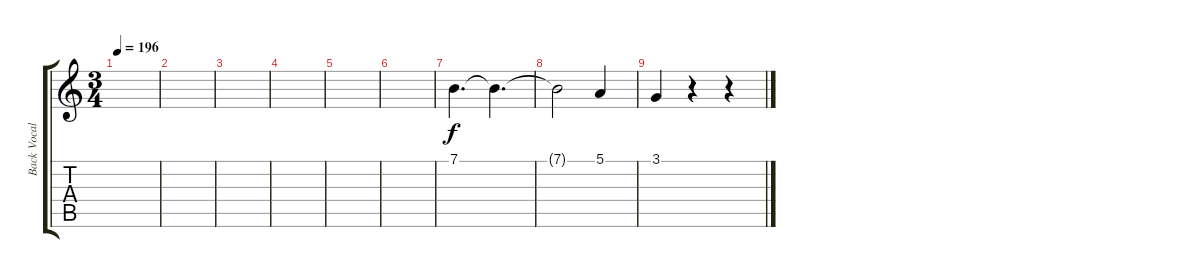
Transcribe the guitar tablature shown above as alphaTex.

\track ("Back Vocals" "Back Vocal") {instrument lead2sawtooth}
\staff {score tabs}
\tuning (E4 B3 G3 D3 A2 E2) {hide}
\ts (3 4)
\tempo 196
\clef g2
\ks c
|
|
|
|
|
|
7.1.4{d} 7.1{t}.4{d} |
7.1{t}.2 5.1.4 |
3.1.4 r.4 r.4
